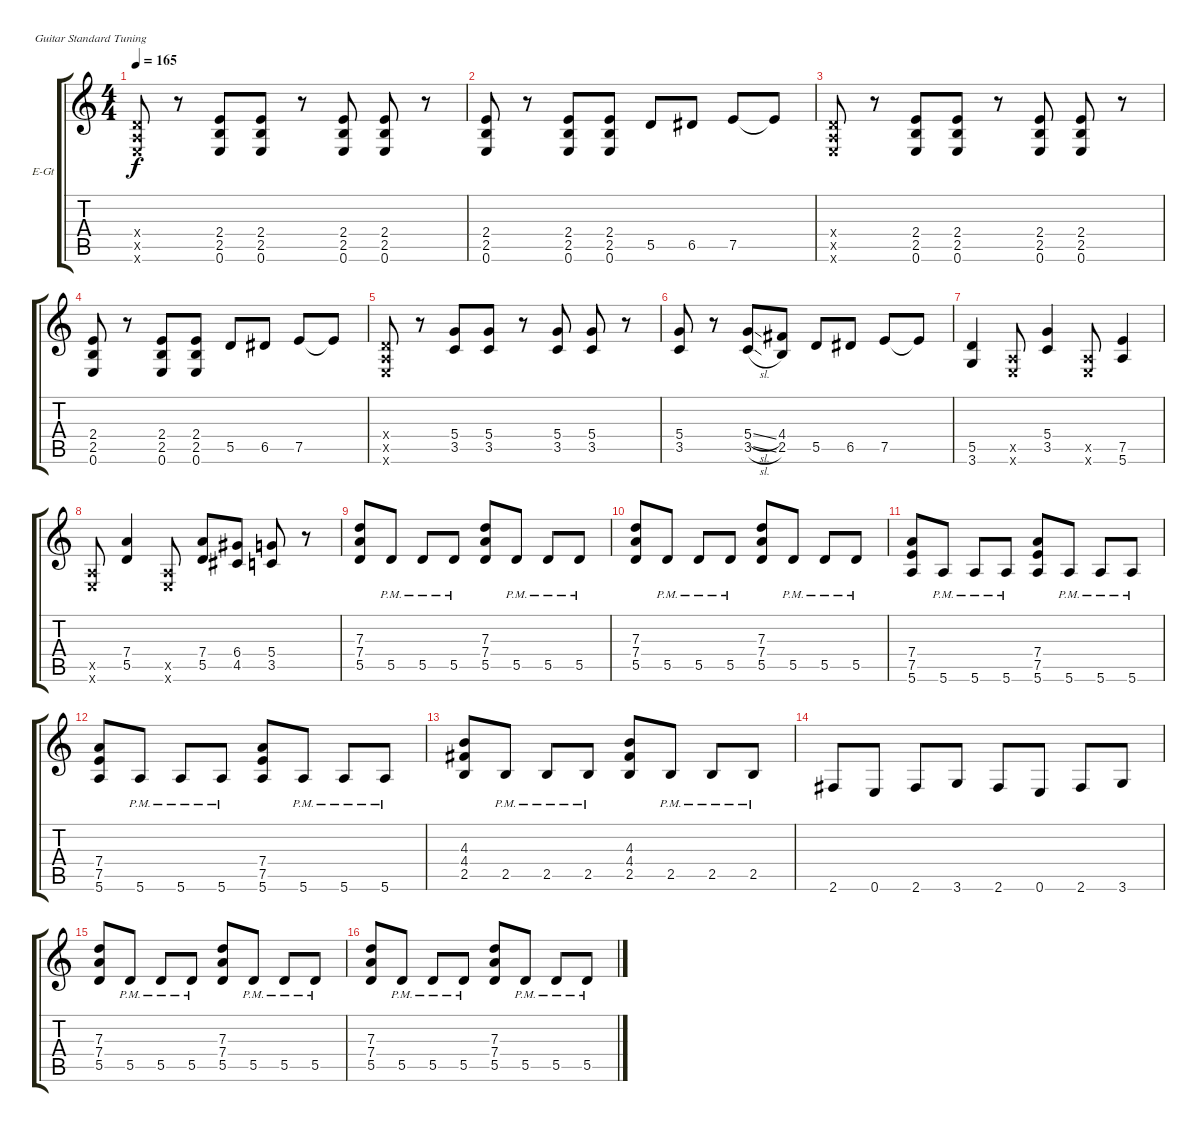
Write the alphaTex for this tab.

\bracketExtendMode groupsimilarinstruments
\firstSystemTrackNameOrientation horizontal
\otherSystemsTrackNameOrientation horizontal
\track ("Rythm 1" "E-Gt") {instrument distortionguitar}
\staff {score tabs}
\tuning (E4 B3 G3 D3 A2 E2)
\ts (4 4)
\tempo 165
\clef g2
\ks c
(0.4{x} 0.5{x} 0.6{x}).8{dy f} r.8 (2.4 2.5 0.6).8 (2.4 2.5 0.6).8 r.8 (2.4 2.5 0.6).8 (2.4 2.5 0.6).8 r.8 |
(2.4 2.5 0.6).8 r.8 (2.4 2.5 0.6).8 (2.4 2.5 0.6).8 5.5.8 6.5.8 7.5.8 7.5{t}.8 |
(0.4{x} 0.5{x} 0.6{x}).8 r.8 (2.4 2.5 0.6).8 (2.4 2.5 0.6).8 r.8 (2.4 2.5 0.6).8 (2.4 2.5 0.6).8 r.8 |
(2.4 2.5 0.6).8 r.8 (2.4 2.5 0.6).8 (2.4 2.5 0.6).8 5.5.8 6.5.8 7.5.8 7.5{t}.8 |
(0.4{x} 0.5{x} 0.6{x}).8 r.8 (5.4 3.5).8 (5.4 3.5).8 r.8 (5.4 3.5).8 (5.4 3.5).8 r.8 |
(5.4 3.5).8 r.8 (5.4{sl} 3.5{sl}).8 (4.4 2.5).8 5.5.8 6.5.8 7.5.8 7.5{t}.8 |
(5.5 3.6).4 (0.5{x} 0.6{x}).8 (5.4 3.5).4 (0.5{x} 0.6{x}).8 (7.5 5.6).4 |
(0.5{x} 0.6{x}).8 (7.4 5.5).4 (0.5{x} 0.6{x}).8 (7.4 5.5).8 (6.4 4.5).8 (5.4 3.5).8 r.8 |
(7.3 7.4 5.5).8 5.5{pm}.8 5.5{pm}.8 5.5{pm}.8 (7.3 7.4 5.5).8 5.5{pm}.8 5.5{pm}.8 5.5{pm}.8 |
(7.3 7.4 5.5).8 5.5{pm}.8 5.5{pm}.8 5.5{pm}.8 (7.3 7.4 5.5).8 5.5{pm}.8 5.5{pm}.8 5.5{pm}.8 |
(7.4 7.5 5.6).8 5.6{pm}.8 5.6{pm}.8 5.6{pm}.8 (7.4 7.5 5.6).8 5.6{pm}.8 5.6{pm}.8 5.6{pm}.8 |
(7.4 7.5 5.6).8 5.6{pm}.8 5.6{pm}.8 5.6{pm}.8 (7.4 7.5 5.6).8 5.6{pm}.8 5.6{pm}.8 5.6{pm}.8 |
(4.3 4.4 2.5).8 2.5{pm}.8 2.5{pm}.8 2.5{pm}.8 (4.3 4.4 2.5).8 2.5{pm}.8 2.5{pm}.8 2.5{pm}.8 |
2.6.8 0.6.8 2.6.8 3.6.8 2.6.8 0.6.8 2.6.8 3.6.8 |
(7.3 7.4 5.5).8 5.5{pm}.8 5.5{pm}.8 5.5{pm}.8 (7.3 7.4 5.5).8 5.5{pm}.8 5.5{pm}.8 5.5{pm}.8 |
(7.3 7.4 5.5).8 5.5{pm}.8 5.5{pm}.8 5.5{pm}.8 (7.3 7.4 5.5).8 5.5{pm}.8 5.5{pm}.8 5.5{pm}.8
